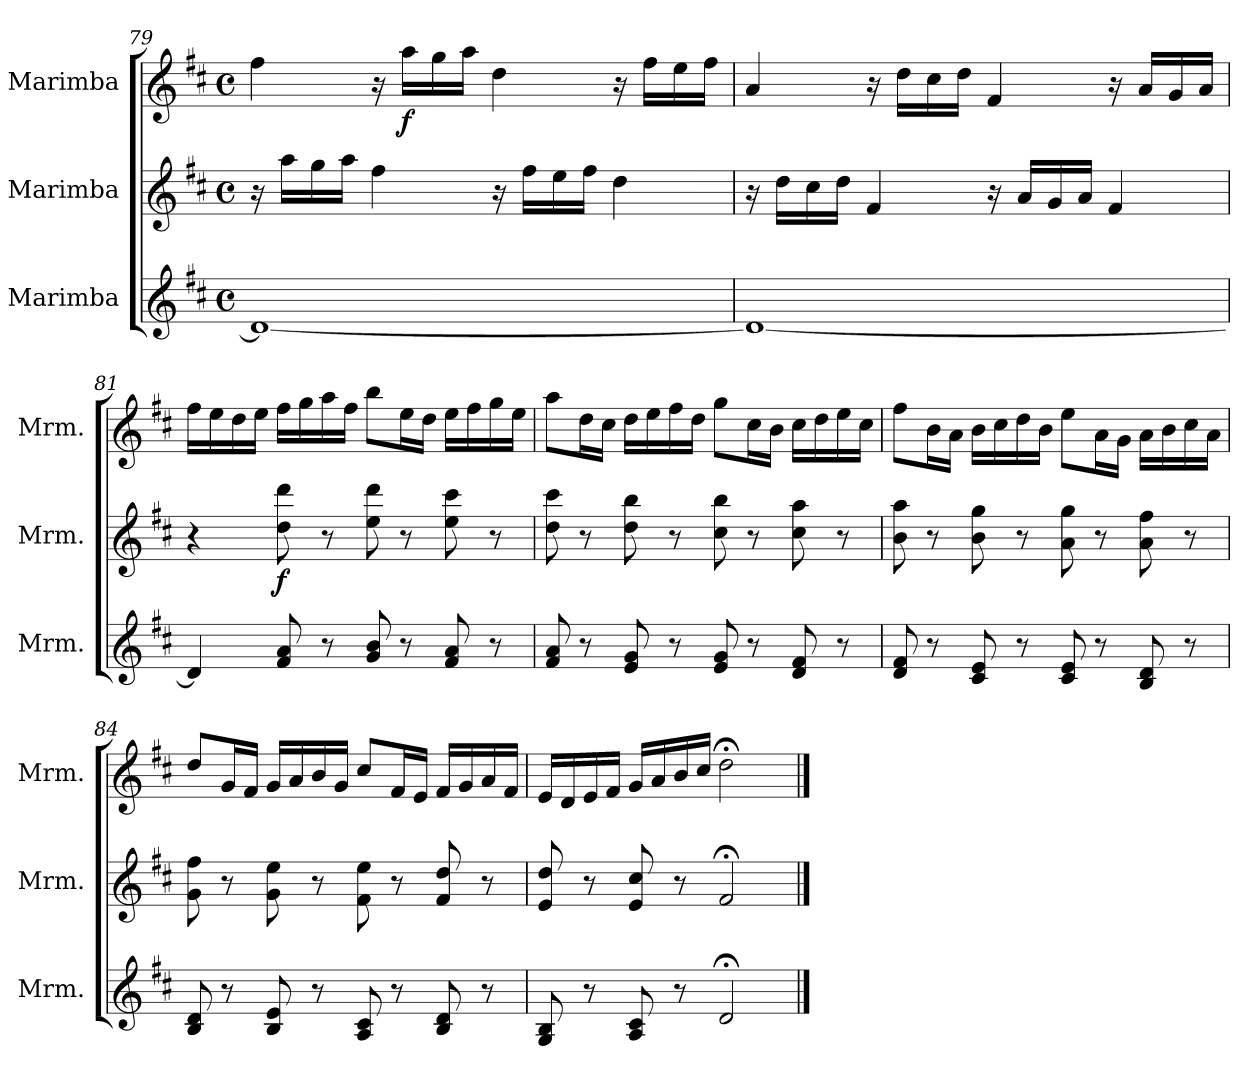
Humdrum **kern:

**kern	**kern	**dynam	**kern	**dynam
*part3	*part2	*part2	*part1	*part1
*staff3	*staff2	*staff2	*staff1	*staff1
*I"Marimba	*I"Marimba	*	*I"Marimba	*
*I'Mrm.	*I'Mrm.	*	*I'Mrm.	*
!!LO:PB:g=z
*clefG2	*clefG2	*	*clefG2	*
*k[f#c#]	*k[f#c#]	*	*k[f#c#]	*
*M4/4	*M4/4	*	*M4/4	*
*met(c)	*met(c)	*	*met(c)	*
=79	=79	=79	=79	=79
1d_	16r	.	4ff#\	.
.	16aa\LL	.	.	.
.	16gg\	.	.	.
.	16aa\JJ	.	.	.
.	4ff#\	.	16r	.
!	!	!	!	!LO:DY:b
.	.	.	16aa\LL	f
.	.	.	16gg\	.
.	.	.	16aa\JJ	.
.	16r	.	4dd\	.
.	16ff#\LL	.	.	.
.	16ee\	.	.	.
.	16ff#\JJ	.	.	.
.	4dd\	.	16r	.
.	.	.	16ff#\LL	.
.	.	.	16ee\	.
.	.	.	16ff#\JJ	.
=80	=80	=80	=80	=80
1d_	16r	.	4a/	.
.	16dd\LL	.	.	.
.	16cc#\	.	.	.
.	16dd\JJ	.	.	.
.	4f#/	.	16r	.
.	.	.	16dd\LL	.
.	.	.	16cc#\	.
.	.	.	16dd\JJ	.
.	16r	.	4f#/	.
.	16a/LL	.	.	.
.	16g/	.	.	.
.	16a/JJ	.	.	.
.	4f#/	.	16r	.
.	.	.	16a/LL	.
.	.	.	16g/	.
.	.	.	16a/JJ	.
!!LO:LB:g=z
=81	=81	=81	=81	=81
4d/]	4r	.	16ff#\LL	.
.	.	.	16ee\	.
.	.	.	16dd\	.
.	.	.	16ee\JJ	.
!	!	!LO:DY:b	!	!
8f#/ 8a/	8dd\ 8ddd\	f	16ff#\LL	.
.	.	.	16gg\	.
8r	8r	.	16aa\	.
.	.	.	16ff#\JJ	.
8g/ 8b/	8ee\ 8ddd\	.	8bb\L	.
8r	8r	.	16ee\L	.
.	.	.	16dd\JJ	.
8f#/ 8a/	8ee\ 8ccc#\	.	16ee\LL	.
.	.	.	16ff#\	.
8r	8r	.	16gg\	.
.	.	.	16ee\JJ	.
=82	=82	=82	=82	=82
8f#/ 8a/	8dd\ 8ccc#\	.	8aa\L	.
8r	8r	.	16dd\L	.
.	.	.	16cc#\JJ	.
8e/ 8g/	8dd\ 8bb\	.	16dd\LL	.
.	.	.	16ee\	.
8r	8r	.	16ff#\	.
.	.	.	16dd\JJ	.
8e/ 8g/	8cc#\ 8bb\	.	8gg\L	.
8r	8r	.	16cc#\L	.
.	.	.	16b\JJ	.
8d/ 8f#/	8cc#\ 8aa\	.	16cc#\LL	.
.	.	.	16dd\	.
8r	8r	.	16ee\	.
.	.	.	16cc#\JJ	.
=83	=83	=83	=83	=83
8d/ 8f#/	8b\ 8aa\	.	8ff#\L	.
8r	8r	.	16b\L	.
.	.	.	16a\JJ	.
8c#/ 8e/	8b\ 8gg\	.	16b\LL	.
.	.	.	16cc#\	.
8r	8r	.	16dd\	.
.	.	.	16b\JJ	.
8c#/ 8e/	8a\ 8gg\	.	8ee\L	.
8r	8r	.	16a\L	.
.	.	.	16g\JJ	.
8B/ 8d/	8a\ 8ff#\	.	16a\LL	.
.	.	.	16b\	.
8r	8r	.	16cc#\	.
.	.	.	16a\JJ	.
!!LO:LB:g=z
=84	=84	=84	=84	=84
8B/ 8d/	8g\ 8ff#\	.	8dd/L	.
8r	8r	.	16g/L	.
.	.	.	16f#/JJ	.
8B/ 8e/	8g\ 8ee\	.	16g/LL	.
.	.	.	16a/	.
8r	8r	.	16b/	.
.	.	.	16g/JJ	.
8A/ 8c#/	8f#\ 8ee\	.	8cc#/L	.
8r	8r	.	16f#/L	.
.	.	.	16e/JJ	.
8B/ 8d/	8f#/ 8dd/	.	16f#/LL	.
.	.	.	16g/	.
8r	8r	.	16a/	.
.	.	.	16f#/JJ	.
=85	=85	=85	=85	=85
8G/ 8B/	8e/ 8dd/	.	16e/LL	.
.	.	.	16d/	.
8r	8r	.	16e/	.
.	.	.	16f#/JJ	.
8A/ 8c#/	8e/ 8cc#/	.	16g/LL	.
.	.	.	16a/	.
8r	8r	.	16b/	.
.	.	.	16cc#/JJ	.
2d;</	2f#;</	.	2dd;<\	.
==	==	==	==	==
*-	*-	*-	*-	*-
